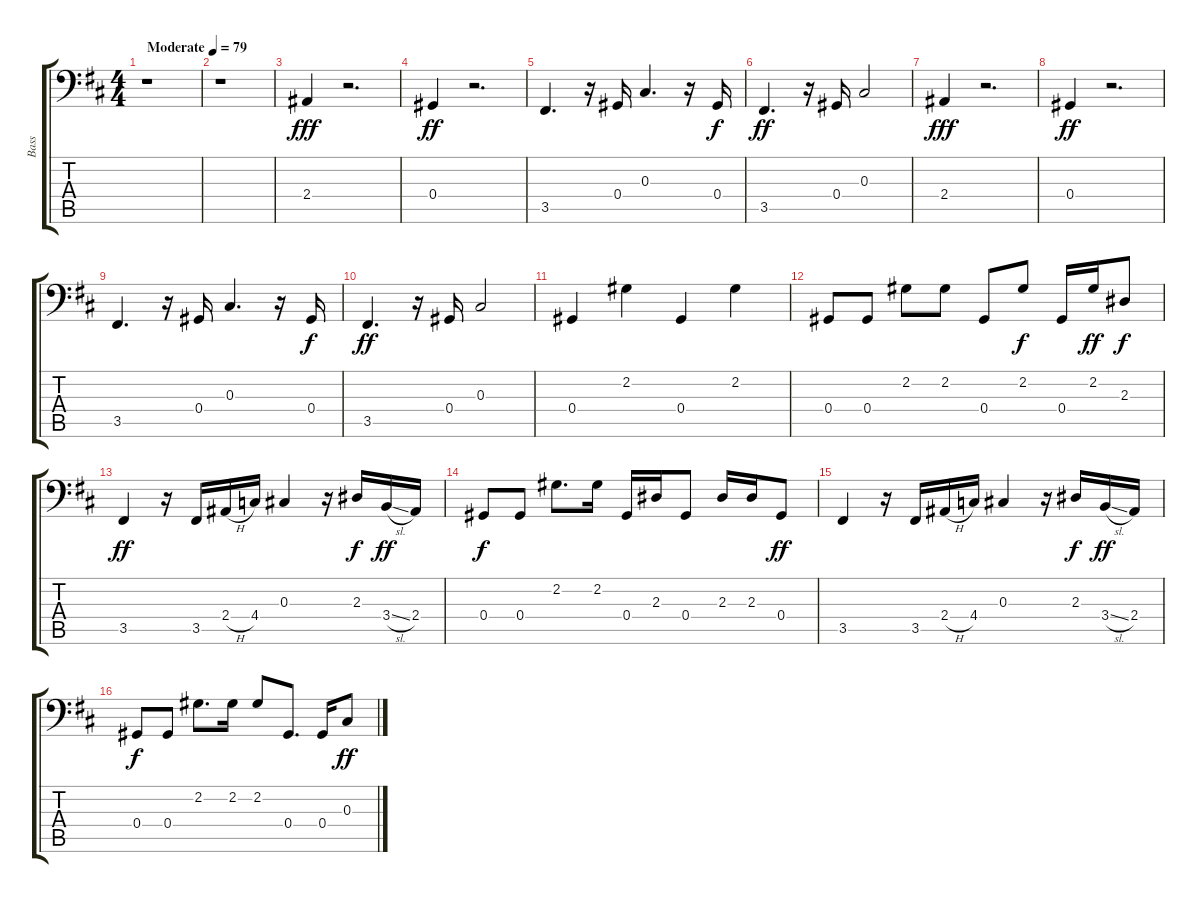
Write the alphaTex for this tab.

\track ("Bass" "Bass") {instrument electricbassfinger}
\staff {score tabs}
\tuning (B2 Gb2 Db2 Ab1 Eb1 Bb0) {hide}
\ts (4 4)
\tempo (79 "Moderate")
\clef f4
\ks d
r.1{dy fff instrument electricbassfinger} |
r.1 |
2.4.4 r.2{d} |
0.4.4{dy ff} r.2{d} |
3.5.4{d} r.16 0.4.16 0.3.4{d} r.16 0.4.16{dy f} |
3.5.4{d dy ff} r.16 0.4.16 0.3.2 |
2.4.4{dy fff} r.2{d} |
0.4.4{dy ff} r.2{d} |
3.5.4{d} r.16 0.4.16 0.3.4{d} r.16 0.4.16{dy f} |
3.5.4{d dy ff} r.16 0.4.16 0.3.2 |
0.4.4 2.2.4 0.4.4 2.2.4 |
0.4.8 0.4.8 2.2.8 2.2.8 0.4.8 2.2.8{dy f} 0.4.16 2.2.16{dy ff} 2.3.8{dy f} |
3.5.4{dy ff} r.16 3.5.16 2.4{h}.16 4.4.16 0.3.4 r.16 2.3.16{dy f} 3.4{sl}.16{dy ff} 2.4.16 |
0.4.8{dy f} 0.4.8 2.2.8{d} 2.2.16 0.4.16 2.3.16 0.4.8 2.3.16 2.3.16 0.4.8{dy ff} |
3.5.4 r.16 3.5.16 2.4{h}.16 4.4.16 0.3.4 r.16 2.3.16{dy f} 3.4{sl}.16{dy ff} 2.4.16 |
0.4.8{dy f} 0.4.8 2.2.8{d} 2.2.16 2.2.8 0.4.8{d} 0.4.16 0.3.8{dy ff}
